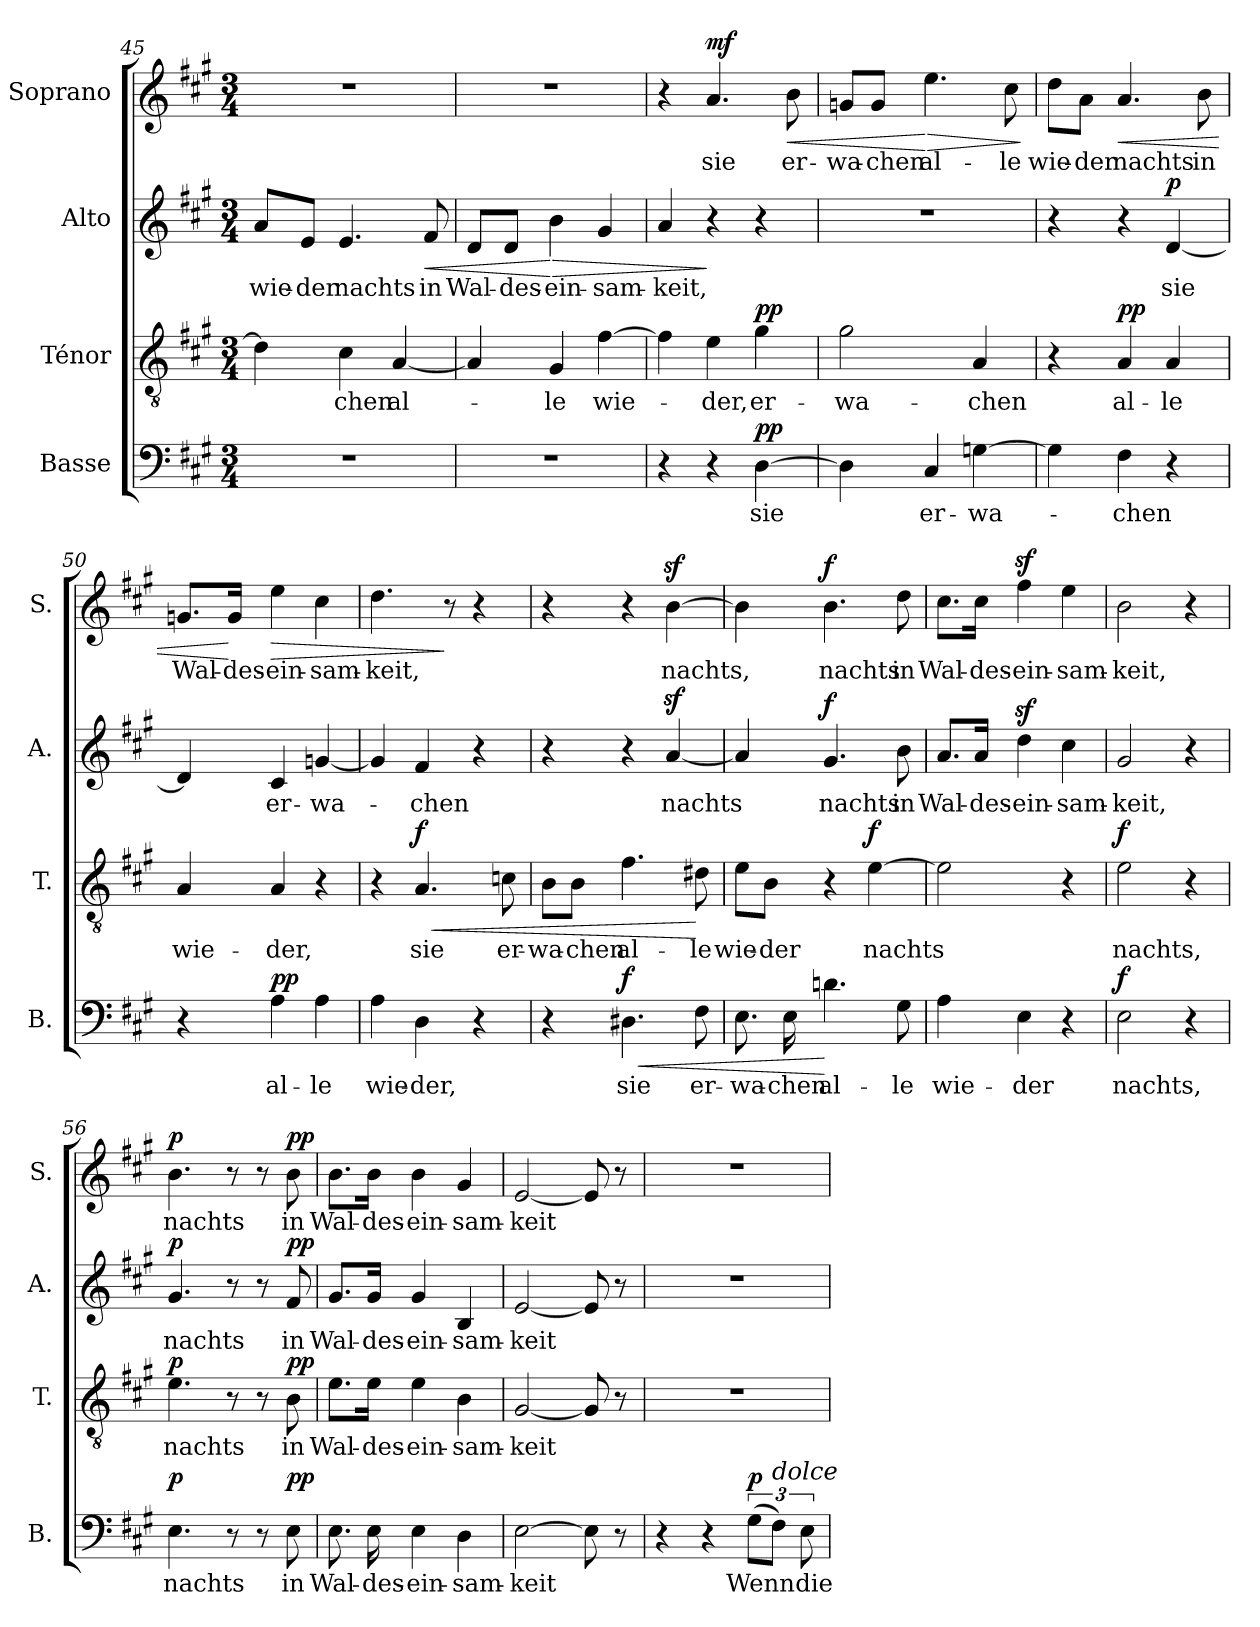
**kern	**text	**dynam	**kern	**text	**dynam	**kern	**text	**dynam	**kern	**text	**dynam
*part4	*part4	*part4	*part3	*part3	*part3	*part2	*part2	*part2	*part1	*part1	*part1
*staff4	*staff4	*staff4	*staff3	*staff3	*staff3	*staff2	*staff2	*staff2	*staff1	*staff1	*staff1
*I"Basse	*	*	*I"Ténor	*	*	*I"Alto	*	*	*I"Soprano	*	*
*I'B.	*	*	*I'T.	*	*	*I'A.	*	*	*I'S.	*	*
*clefF4	*	*	*clefGv2	*	*	*clefG2	*	*	*clefG2	*	*
*k[f#c#g#]	*	*	*k[f#c#g#]	*	*	*k[f#c#g#]	*	*	*k[f#c#g#]	*	*
*M3/4	*	*	*M3/4	*	*	*M3/4	*	*	*M3/4	*	*
=45	=45	=45	=45	=45	=45	=45	=45	=45	=45	=45	=45
!	!	!	!	!	!	!	!LO:LY:b	!	!	!	!
2.r	.	.	4d\]	.	.	8a/L	wie-	.	2.r	.	.
!	!	!	!	!	!	!	!LO:LY:b	!	!	!	!
.	.	.	.	.	.	8e/J	-der	.	.	.	.
!	!	!	!	!LO:LY:b	!	!	!LO:LY:b	!	!	!	!
.	.	.	4c#\	-chen	.	4.e/	nachts	.	.	.	.
!	!	!	!	!LO:LY:b	!	!	!	!	!	!	!
.	.	.	[4A/	al-	.	.	.	.	.	.	.
!	!	!	!	!	!	!	!LO:LY:b	!LO:HP:b	!	!	!
.	.	.	.	.	.	8f#/	in	<	.	.	.
=46	=46	=46	=46	=46	=46	=46	=46	=46	=46	=46	=46
!	!	!	!	!	!	!	!LO:LY:b	!	!	!	!
2.r	.	.	4A/]	.	.	8d/L	Wal-	.	2.r	.	.
!	!	!	!	!	!	!	!LO:LY:b	!	!	!	!
.	.	.	.	.	.	8d/J	-des-	.	.	.	.
!	!	!	!	!LO:LY:b	!	!	!LO:LY:b	!LO:HP:n=1:b	!	!	!
.	.	.	4G#/	-le	.	4b\	-ein-	[ >	.	.	.
!	!	!	!	!LO:LY:b	!	!	!LO:LY:b	!	!	!	!
.	.	.	[4f#\	wie-	.	4g#/	-sam-	.	.	.	.
=47	=47	=47	=47	=47	=47	=47	=47	=47	=47	=47	=47
!	!	!	!	!	!	!	!LO:LY:b	!	!	!	!
4r	.	.	4f#\]	.	.	4a/	-keit,	.	4r	.	.
!	!	!	!	!LO:LY:b	!	!	!	!	!	!LO:LY:b	!LO:DY:a
4r	.	.	4e\	-der,	.	4r	.	]	4.a/	sie	mf
!	!LO:LY:b	!LO:DY:a	!	!LO:LY:b	!LO:DY:a	!	!	!	!	!	!
[4D\	sie	pp	4g#\	er-	pp	4r	.	.	.	.	.
!	!	!	!	!	!	!	!	!	!	!LO:LY:b	!LO:HP:b
.	.	.	.	.	.	.	.	.	8b\	er-	<
=48	=48	=48	=48	=48	=48	=48	=48	=48	=48	=48	=48
!	!	!	!	!LO:LY:b	!	!	!	!	!	!LO:LY:b	!
4D\]	.	.	2g#\	-wa-	.	2.r	.	.	8gn/L	-wa-	.
!	!	!	!	!	!	!	!	!	!	!LO:LY:b	!
.	.	.	.	.	.	.	.	.	8g/J	-chen	.
!	!LO:LY:b	!	!	!	!	!	!	!	!	!LO:LY:b	!LO:HP:n=1:b
4C#/	er-	.	.	.	.	.	.	.	4.ee\	al-	[ >
!	!LO:LY:b	!	!	!LO:LY:b	!	!	!	!	!	!	!
[4Gn\	-wa-	.	4A/	-chen	.	.	.	.	.	.	.
!	!	!	!	!	!	!	!	!	!	!LO:LY:b	!
.	.	.	.	.	.	.	.	.	8cc#\	-le	.
.	.	.	.	.	.	.	.	.	.	.	]
!!LO:LB:g=z
=49	=49	=49	=49	=49	=49	=49	=49	=49	=49	=49	=49
!	!	!	!	!	!	!	!	!	!	!LO:LY:b	!
4G\]	.	.	4r	.	.	4r	.	.	8dd\L	wie-	.
!	!	!	!	!	!	!	!	!	!	!LO:LY:b	!
.	.	.	.	.	.	.	.	.	8a\J	-der	.
!	!LO:LY:b	!	!	!LO:LY:b	!LO:DY:a	!	!	!	!	!LO:LY:b	!LO:HP:b
4F#\	-chen	.	4A/	al-	pp	4r	.	.	4.a/	nachts	<
!	!	!	!	!LO:LY:b	!	!	!LO:LY:b	!LO:DY:a	!	!	!
4r	.	.	4A/	-le	.	[4d/	sie	p	.	.	.
!	!	!	!	!	!	!	!	!	!	!LO:LY:b	!
.	.	.	.	.	.	.	.	.	8b\	in	.
=50	=50	=50	=50	=50	=50	=50	=50	=50	=50	=50	=50
!	!	!	!	!LO:LY:b	!	!	!	!	!	!LO:LY:b	!
4r	.	.	4A/	wie-	.	4d/]	.	.	8.gn/L	Wal-	.
!	!	!	!	!	!	!	!	!	!	!LO:LY:b	!
.	.	.	.	.	.	.	.	.	16g/Jk	-des-	[
!	!LO:LY:b	!LO:DY:a	!	!LO:LY:b	!	!	!LO:LY:b	!	!	!LO:LY:b	!LO:HP:b
4A\	al-	pp	4A/	-der,	.	4c#/	er-	.	4ee\	-ein-	>
!	!LO:LY:b	!	!	!	!	!	!LO:LY:b	!	!	!LO:LY:b	!
4A\	-le	.	4r	.	.	[4gn/	-wa-	.	4cc#\	-sam-	.
=51	=51	=51	=51	=51	=51	=51	=51	=51	=51	=51	=51
!	!LO:LY:b	!	!	!	!	!	!	!	!	!LO:LY:b	!
4A\	wie-	.	4r	.	.	4g/]	.	.	4.dd\	-keit,	.
!	!LO:LY:b	!	!	!LO:LY:b	!LO:HP:b	!	!LO:LY:b	!	!	!	!
!	!	!	!	!	!LO:DY:n=1:a	!	!	!	!	!	!
4D\	-der,	.	4.A/	sie	< f	4f#/	-chen	.	.	.	.
.	.	.	.	.	.	.	.	.	8r	.	]
4r	.	.	.	.	.	4r	.	.	4r	.	.
!	!	!	!	!LO:LY:b	!	!	!	!	!	!	!
.	.	.	8cn\	er-	.	.	.	.	.	.	.
=52	=52	=52	=52	=52	=52	=52	=52	=52	=52	=52	=52
!	!	!	!	!LO:LY:b	!	!	!	!	!	!	!
4r	.	.	8B\L	-wa-	.	4r	.	.	4r	.	.
!	!	!	!	!LO:LY:b	!	!	!	!	!	!	!
.	.	.	8B\J	-chen	.	.	.	.	.	.	.
!	!LO:LY:b	!LO:HP:b	!	!LO:LY:b	!	!	!	!	!	!	!
!	!	!LO:DY:n=1:a	!	!	!	!	!	!	!	!	!
4.D#X\	sie	< f	4.f#\	al-	.	4r	.	.	4r	.	.
!	!	!	!	!	!	!	!LO:LY:b	!	!	!LO:LY:b	!
.	.	.	.	.	.	[4az>/	nachts	.	[4bz>\	nachts,	.
!	!LO:LY:b	!	!	!LO:LY:b	!	!	!	!	!	!	!
8F#\	er-	.	8d#X\	-le	[	.	.	.	.	.	.
=53	=53	=53	=53	=53	=53	=53	=53	=53	=53	=53	=53
!	!LO:LY:b	!	!	!LO:LY:b	!	!	!	!	!	!	!
8.E\	-wa-	.	8e\L	wie-	.	4a/]	.	.	4b\]	.	.
!	!	!	!	!LO:LY:b	!	!	!	!	!	!	!
.	.	.	8B\J	-der	.	.	.	.	.	.	.
!	!LO:LY:b	!	!	!	!	!	!	!	!	!	!
16E\	-chen	.	.	.	.	.	.	.	.	.	.
!	!LO:LY:b	!	!	!	!	!	!LO:LY:b	!LO:DY:a	!	!LO:LY:b	!LO:DY:a
4.dn\	al-	[	4r	.	.	4.g#/	nachts	f	4.b\	nachts	f
!	!	!	!	!LO:LY:b	!LO:DY:a	!	!	!	!	!	!
.	.	.	[4e\	nachts	f	.	.	.	.	.	.
!	!LO:LY:b	!	!	!	!	!	!LO:LY:b	!	!	!LO:LY:b	!
8G#\	-le	.	.	.	.	8b\	in	.	8dd\	in	.
!!LO:PB:g=z
=54	=54	=54	=54	=54	=54	=54	=54	=54	=54	=54	=54
!	!LO:LY:b	!	!	!	!	!	!LO:LY:b	!	!	!LO:LY:b	!
4A\	wie-	.	2e\]	.	.	8.a/L	Wal-	.	8.cc#\L	Wal-	.
!	!	!	!	!	!	!	!LO:LY:b	!	!	!LO:LY:b	!
.	.	.	.	.	.	16a/Jk	-des-	.	16cc#\Jk	-des-	.
!	!LO:LY:b	!	!	!	!	!	!LO:LY:b	!	!	!LO:LY:b	!
4E\	-der	.	.	.	.	4ddz>\	-ein-	.	4ff#z>\	-ein-	.
!	!	!	!	!	!	!	!LO:LY:b	!	!	!LO:LY:b	!
4r	.	.	4r	.	.	4cc#\	-sam-	.	4ee\	-sam-	.
=55	=55	=55	=55	=55	=55	=55	=55	=55	=55	=55	=55
!	!LO:LY:b	!LO:DY:a	!	!LO:LY:b	!LO:DY:a	!	!LO:LY:b	!	!	!LO:LY:b	!
2E\	nachts,	f	2e\	nachts,	f	2g#/	-keit,	.	2b\	-keit,	.
4r	.	.	4r	.	.	4r	.	.	4r	.	.
=56	=56	=56	=56	=56	=56	=56	=56	=56	=56	=56	=56
!	!LO:LY:b	!LO:DY:a	!	!LO:LY:b	!LO:DY:a	!	!LO:LY:b	!LO:DY:a	!	!LO:LY:b	!LO:DY:a
4.E\	nachts	p	4.e\	nachts	p	4.g#/	nachts	p	4.b\	nachts	p
8r	.	.	8r	.	.	8r	.	.	8r	.	.
8r	.	.	8r	.	.	8r	.	.	8r	.	.
!	!LO:LY:b	!LO:DY:a	!	!LO:LY:b	!LO:DY:a	!	!LO:LY:b	!LO:DY:a	!	!LO:LY:b	!LO:DY:a
8E\	in	pp	8B\	in	pp	8f#/	in	pp	8b\	in	pp
=57	=57	=57	=57	=57	=57	=57	=57	=57	=57	=57	=57
!	!LO:LY:b	!	!	!LO:LY:b	!	!	!LO:LY:b	!	!	!LO:LY:b	!
8.E\	Wal-	.	8.e\L	Wal-	.	8.g#/L	Wal-	.	8.b\L	Wal-	.
!	!LO:LY:b	!	!	!LO:LY:b	!	!	!LO:LY:b	!	!	!LO:LY:b	!
16E\	-des-	.	16e\Jk	-des-	.	16g#/Jk	-des-	.	16b\Jk	-des-	.
!	!LO:LY:b	!	!	!LO:LY:b	!	!	!LO:LY:b	!	!	!LO:LY:b	!
4E\	-ein-	.	4e\	-ein-	.	4g#/	-ein-	.	4b\	-ein-	.
!	!LO:LY:b	!	!	!LO:LY:b	!	!	!LO:LY:b	!	!	!LO:LY:b	!
4D\	-sam-	.	4B\	-sam-	.	4B/	-sam-	.	4g#/	-sam-	.
=58	=58	=58	=58	=58	=58	=58	=58	=58	=58	=58	=58
!	!LO:LY:b	!	!	!LO:LY:b	!	!	!LO:LY:b	!	!	!LO:LY:b	!
[2E\	-keit	.	[2G#/	-keit	.	[2e/	-keit	.	[2e/	-keit	.
8E\]	.	.	8G#/]	.	.	8e/]	.	.	8e/]	.	.
8r	.	.	8r	.	.	8r	.	.	8r	.	.
=59	=59	=59	=59	=59	=59	=59	=59	=59	=59	=59	=59
4r	.	.	2.r	.	.	2.r	.	.	2.r	.	.
4r	.	.	.	.	.	.	.	.	.	.	.
!	!LO:LY:b	!LO:DY:a	!	!	!	!	!	!	!	!	!
(>12G#\L	Wenn	p	.	.	.	.	.	.	.	.	.
!LO:TX:a:i:t=dolce	!	!	!	!	!	!	!	!	!	!	!
12F#\J)	.	.	.	.	.	.	.	.	.	.	.
!	!LO:LY:b	!	!	!	!	!	!	!	!	!	!
12E\	die	.	.	.	.	.	.	.	.	.	.
=	=	=	=	=	=	=	=	=	=	=	=
*-	*-	*-	*-	*-	*-	*-	*-	*-	*-	*-	*-
